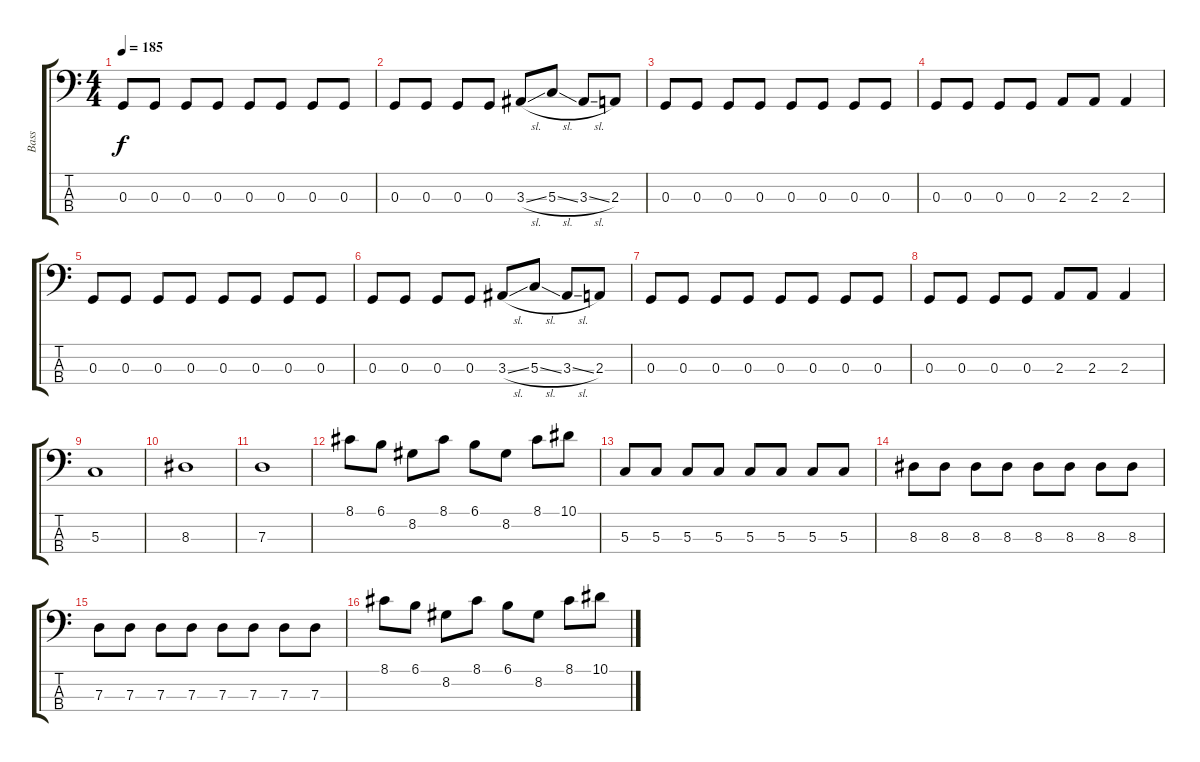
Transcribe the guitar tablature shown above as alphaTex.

\track ("Bass" "Bass") {instrument electricbassfinger}
\staff {score tabs}
\tuning (F2 C2 G1 D1) {hide}
\ts (4 4)
\tempo 185
\clef f4
\ks c
0.3.8{dy f} 0.3.8 0.3.8 0.3.8 0.3.8 0.3.8 0.3.8 0.3.8 |
0.3.8 0.3.8 0.3.8 0.3.8 3.3{sl}.8 5.3{sl}.8 3.3{sl}.8 2.3.8 |
0.3.8 0.3.8 0.3.8 0.3.8 0.3.8 0.3.8 0.3.8 0.3.8 |
0.3.8 0.3.8 0.3.8 0.3.8 2.3.8 2.3.8 2.3.4 |
0.3.8 0.3.8 0.3.8 0.3.8 0.3.8 0.3.8 0.3.8 0.3.8 |
0.3.8 0.3.8 0.3.8 0.3.8 3.3{sl}.8 5.3{sl}.8 3.3{sl}.8 2.3.8 |
0.3.8 0.3.8 0.3.8 0.3.8 0.3.8 0.3.8 0.3.8 0.3.8 |
0.3.8 0.3.8 0.3.8 0.3.8 2.3.8 2.3.8 2.3.4 |
5.3.1 |
8.3.1 |
7.3.1 |
8.1.8 6.1.8 8.2.8 8.1.8 6.1.8 8.2.8 8.1.8 10.1.8 |
5.3.8 5.3.8 5.3.8 5.3.8 5.3.8 5.3.8 5.3.8 5.3.8 |
8.3.8 8.3.8 8.3.8 8.3.8 8.3.8 8.3.8 8.3.8 8.3.8 |
7.3.8 7.3.8 7.3.8 7.3.8 7.3.8 7.3.8 7.3.8 7.3.8 |
8.1.8 6.1.8 8.2.8 8.1.8 6.1.8 8.2.8 8.1.8 10.1.8
